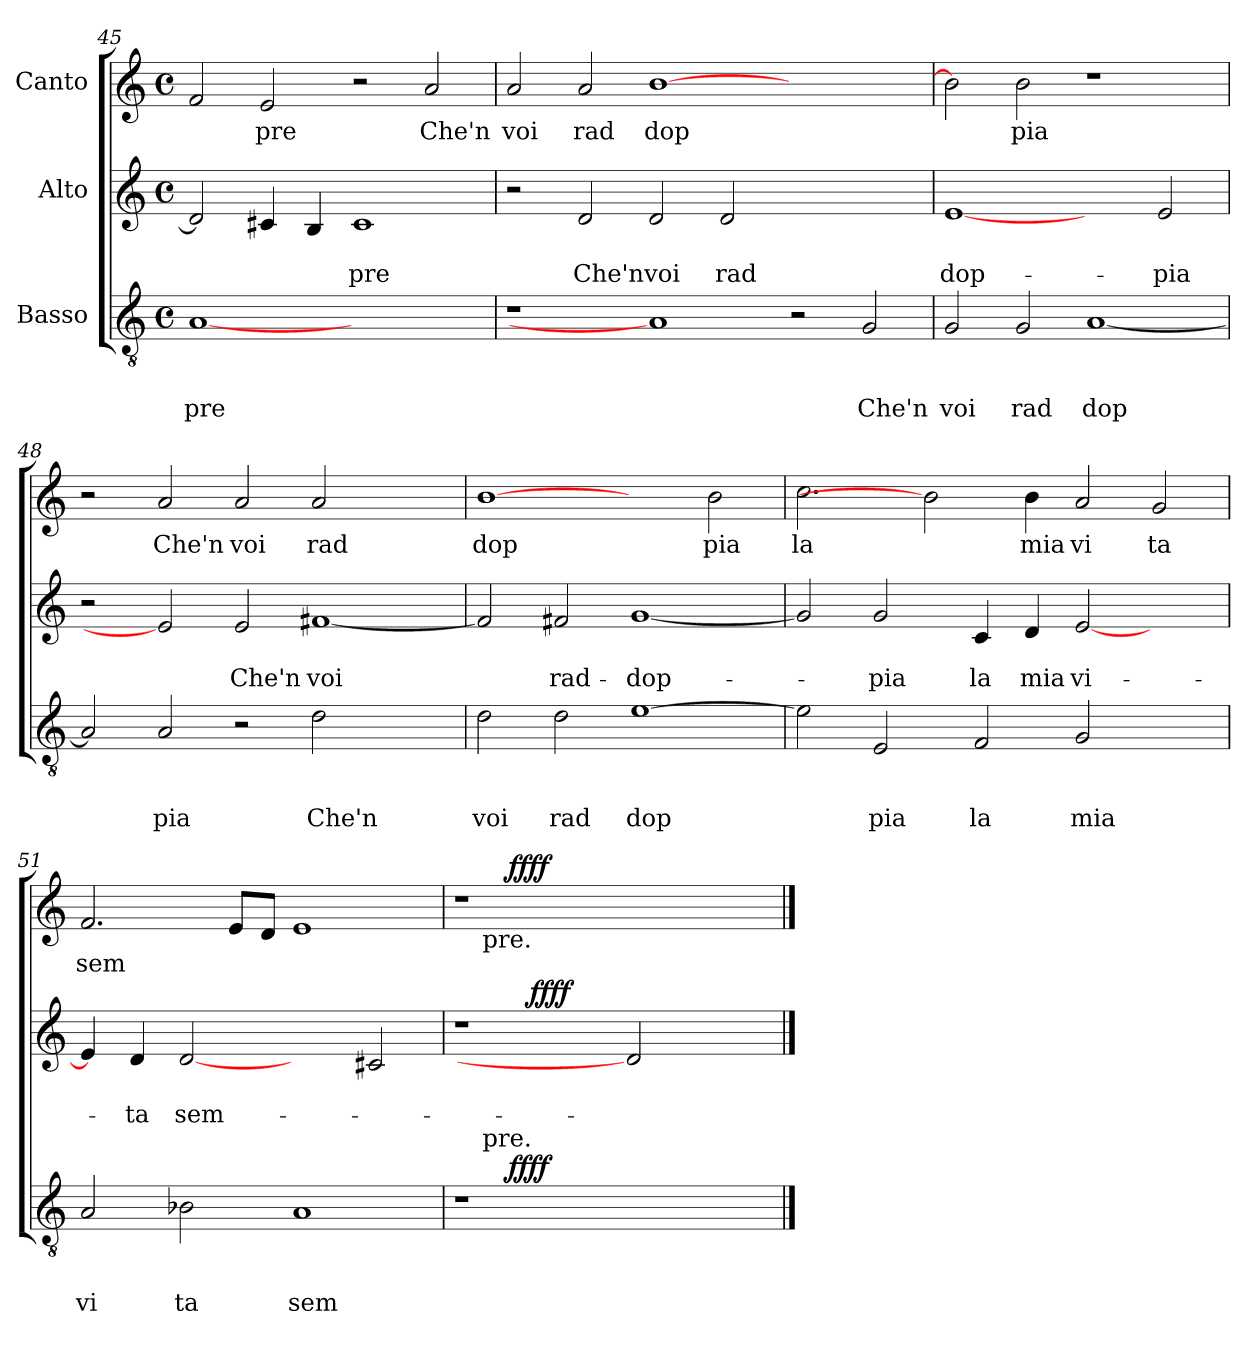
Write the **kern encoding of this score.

**kern	**text	**text	**text	**dynam	**kern	**text	**text	**dynam	**kern	**text	**dynam
*part3	*part3	*part3	*part3	*part3	*part2	*part2	*part2	*part2	*part1	*part1	*part1
*staff3	*staff3	*staff3	*staff3	*staff3	*staff2	*staff2	*staff2	*staff2	*staff1	*staff1	*staff1
*I"Basso	*	*	*	*	*I"Alto	*	*	*	*I"Canto	*	*
*clefGv2	*	*	*	*	*clefG2	*	*	*	*clefG2	*	*
*k[]	*	*	*	*	*k[]	*	*	*	*k[]	*	*
*C:	*	*	*	*	*C:	*	*	*	*C:	*	*
*M4/4	*	*	*	*	*M4/4	*	*	*	*M4/4	*	*
*met(c)	*	*	*	*	*met(c)	*	*	*	*met(c)	*	*
=45	=45	=45	=45	=45	=45	=45	=45	=45	=45	=45	=45
!	!	!	!LO:LY:b	!	!	!	!	!	!	!	!
[1A	.	.	pre	.	2d/]	.	.	.	2f/	.	.
!	!	!	!	!	!	!	!	!	!	!LO:LY:b	!
.	.	.	.	.	4c#X/	.	.	.	2e/	pre	.
.	.	.	.	.	4B/	.	.	.	.	.	.
!	!	!	!	!	!	!	!LO:LY:b	!	!	!	!
1ryy	.	.	.	.	1c#	.	pre	.	2r	.	.
!	!	!	!	!	!	!	!	!	!	!LO:LY:b	!
.	.	.	.	.	.	.	.	.	2a/	Che'n	.
=46	=46	=46	=46	=46	=46	=46	=46	=46	=46	=46	=46
!	!	!	!	!	!	!	!	!	!	!LO:LY:b	!
1r	.	.	.	.	2r	.	.	.	2a/	voi	.
!	!	!	!	!	!	!	!LO:LY:b	!	!	!LO:LY:b	!
.	.	.	.	.	2d/	.	Che'n	.	2a/	rad	.
!	!	!	!	!	!	!	!LO:LY:b	!	!	!LO:LY:b	!
1A]	.	.	.	.	2d/	.	voi	.	[<1b	dop	.
!	!	!	!	!	!	!	!LO:LY:b	!	!	!	!
.	.	.	.	.	2d/	.	rad	.	.	.	.
2r	.	.	.	.	1ryy	.	.	.	1ryy	.	.
!	!	!	!LO:LY:b	!	!	!	!	!	!	!	!
2G/	.	.	Che'n	.	.	.	.	.	.	.	.
!!LO:LB:g=z
=47	=47	=47	=47	=47	=47	=47	=47	=47	=47	=47	=47
!	!	!	!LO:LY:b	!	!	!	!LO:LY:b	!	!	!	!
2G/	.	.	voi	.	[1e	.	dop-	.	2b\]	.	.
!	!	!	!LO:LY:b	!	!	!	!	!	!	!LO:LY:b	!
2G/	.	.	rad	.	.	.	.	.	2b\	pia	.
!	!	!	!LO:LY:b	!	!	!	!	!	!	!	!
[<1A	.	.	dop	.	2ryy	.	.	.	1r	.	.
!	!	!	!	!	!	!	!LO:LY:b	!	!	!	!
.	.	.	.	.	2e/	.	-pia	.	.	.	.
=48	=48	=48	=48	=48	=48	=48	=48	=48	=48	=48	=48
2A/]	.	.	.	.	2r	.	.	.	2r	.	.
!	!	!	!LO:LY:b	!	!	!	!	!	!	!LO:LY:b	!
2A/	.	.	pia	.	2e]	.	.	.	2a/	Che'n	.
!	!	!	!	!	!	!	!LO:LY:b	!	!	!LO:LY:b	!
2r	.	.	.	.	2e/	.	Che'n	.	2a/	voi	.
!	!	!	!LO:LY:b	!	!	!	!LO:LY:b	!	!	!LO:LY:b	!
2d\	.	.	Che'n	.	[<1f#X	.	voi	.	2a/	rad	.
2ryy	.	.	.	.	.	.	.	.	2ryy	.	.
=49	=49	=49	=49	=49	=49	=49	=49	=49	=49	=49	=49
!	!	!	!LO:LY:b	!	!	!	!	!	!	!LO:LY:b	!
2d\	.	.	voi	.	2f#/]	.	.	.	[1b	dop	.
!	!	!	!LO:LY:b	!	!	!	!LO:LY:b	!	!	!	!
2d\	.	.	rad	.	2f#X/	.	rad-	.	.	.	.
!	!	!	!LO:LY:b	!	!	!	!LO:LY:b	!	!	!	!
[>1e	.	.	dop	.	[<1g	.	-dop-	.	2ryy	.	.
!	!	!	!	!	!	!	!	!	!	!LO:LY:b	!
.	.	.	.	.	.	.	.	.	2b\	pia	.
=50	=50	=50	=50	=50	=50	=50	=50	=50	=50	=50	=50
!	!	!	!	!	!	!	!	!	!	!LO:LY:b	!
2e\]	.	.	.	.	2g/]	.	.	.	2.cc\	la	.
!	!	!	!LO:LY:b	!	!	!	!LO:LY:b	!	!	!	!
2E/	.	.	pia	.	2g/	.	-pia	.	.	.	.
.	.	.	.	.	.	.	.	.	2b]	.	.
!	!	!	!LO:LY:b	!	!	!	!LO:LY:b	!	!	!	!
2F/	.	.	la	.	4c/	.	la	.	.	.	.
!	!	!	!	!	!	!	!LO:LY:b	!	!	!LO:LY:b	!
.	.	.	.	.	4d/	.	mia	.	4b\	mia	.
!	!	!	!LO:LY:b	!	!	!	!LO:LY:b	!	!	!LO:LY:b	!
2G/	.	.	mia	.	[<2e/	.	vi-	.	2a/	vi	.
!	!	!	!	!	!	!	!	!	!	!LO:LY:b	!
2ryy	.	.	.	.	2ryy	.	.	.	2g/	ta	.
=51	=51	=51	=51	=51	=51	=51	=51	=51	=51	=51	=51
!	!	!	!LO:LY:b	!	!	!	!	!	!	!LO:LY:b	!
2A/	.	.	vi	.	4e/]	.	.	.	2.f/	sem	.
!	!	!	!	!	!	!	!LO:LY:b	!	!	!	!
.	.	.	.	.	4d/	.	-ta	.	.	.	.
!	!	!	!LO:LY:b	!	!	!	!LO:LY:b	!	!	!	!
2B-X\	.	.	ta	.	[2d	.	sem-	.	.	.	.
.	.	.	.	.	.	.	.	.	8e/L	.	.
.	.	.	.	.	.	.	.	.	8d/J	.	.
!	!	!	!LO:LY:b	!	!	!	!	!	!	!	!
1A	.	.	sem	.	2ryy	.	.	.	1e	.	.
.	.	.	.	.	2c#/	.	.	.	.	.	.
=52	=52	=52	=52	=52	=52	=52	=52	=52	=52	=52	=52
*^	*	*	*	*	*^	*	*	*	*^	*	*
*	*^	*	*	*	*	*	*	*	*	*	*	*^	*	*
1r	8.ryy	16.ryy	.	.	.	.	1r	4ryy	.	.	.	1r	8.ryy	16.ryy	.	.
!	!	!	!	!	!	!	!	!	!	!	!	!	!	!LO:TX:b:t=pre.	!	!
!	!	!LO:TX:a:t=pre.	!	!	!	!	!	!	!	!	!	!	!	!	!	!
.	.	1ryy	.	.	.	.	.	.	.	.	.	.	.	1ryy	.	.
!	!	!	!	!	!	!LO:DY:b	!	!	!	!	!	!	!	!	!	!LO:DY:b
.	1ryy	.	.	.	.	ffff	.	.	.	.	.	.	1ryy	.	.	ffff
!	!	!	!	!	!	!	!	!	!	!	!LO:DY:b	!	!	!	!	!
.	.	.	.	.	.	.	.	1ryy	.	.	ffff	.	.	.	.	.
2ryy	.	.	.	.	.	.	2d]	.	.	.	.	2ryy	.	.	.	.
.	.	4ryy	.	.	.	.	.	.	.	.	.	.	.	4ryy	.	.
.	4ryy	.	.	.	.	.	.	.	.	.	.	.	4ryy	.	.	.
.	.	.	.	.	.	.	.	4ryy	.	.	.	.	.	.	.	.
.	.	8ryy	.	.	.	.	.	.	.	.	.	.	.	8ryy	.	.
.	16ryy	.	.	.	.	.	.	.	.	.	.	.	16ryy	.	.	.
.	.	32ryy	.	.	.	.	.	.	.	.	.	.	.	32ryy	.	.
*v	*v	*v	*	*	*	*	*	*	*	*	*	*v	*v	*v	*	*
*	*	*	*	*	*v	*v	*	*	*	*	*	*
==	==	==	==	==	==	==	==	==	==	==	==
*-	*-	*-	*-	*-	*-	*-	*-	*-	*-	*-	*-
